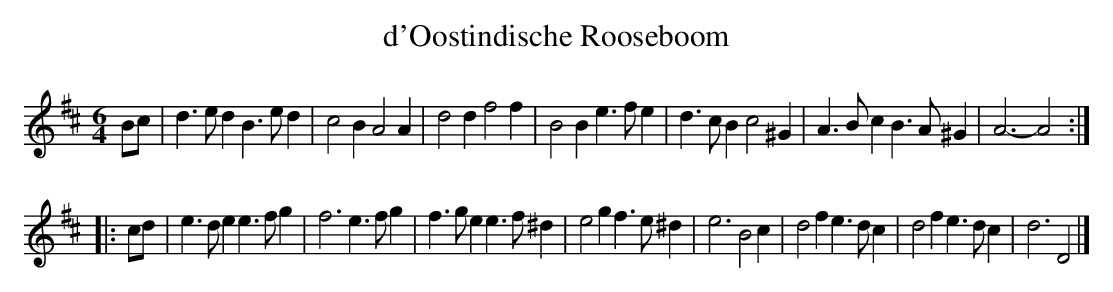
X:1
T:d'Oostindische Rooseboom
M:6/4
K:Dmaj
Bc|d3ed2B3ed2|c4B2A4A2|d4d2f4f2|B4B2e3fe2|d3cB2c4^G2|A3Bc2B3A^G2|A6-A4:|
|:cd|e3de2e3fg2|f6e3fg2|f3ge2e3f^d2|e4g2f3e^d2|e6B4c2|d4f2e3dc2|d4f2e3dc2|d6D4|]
